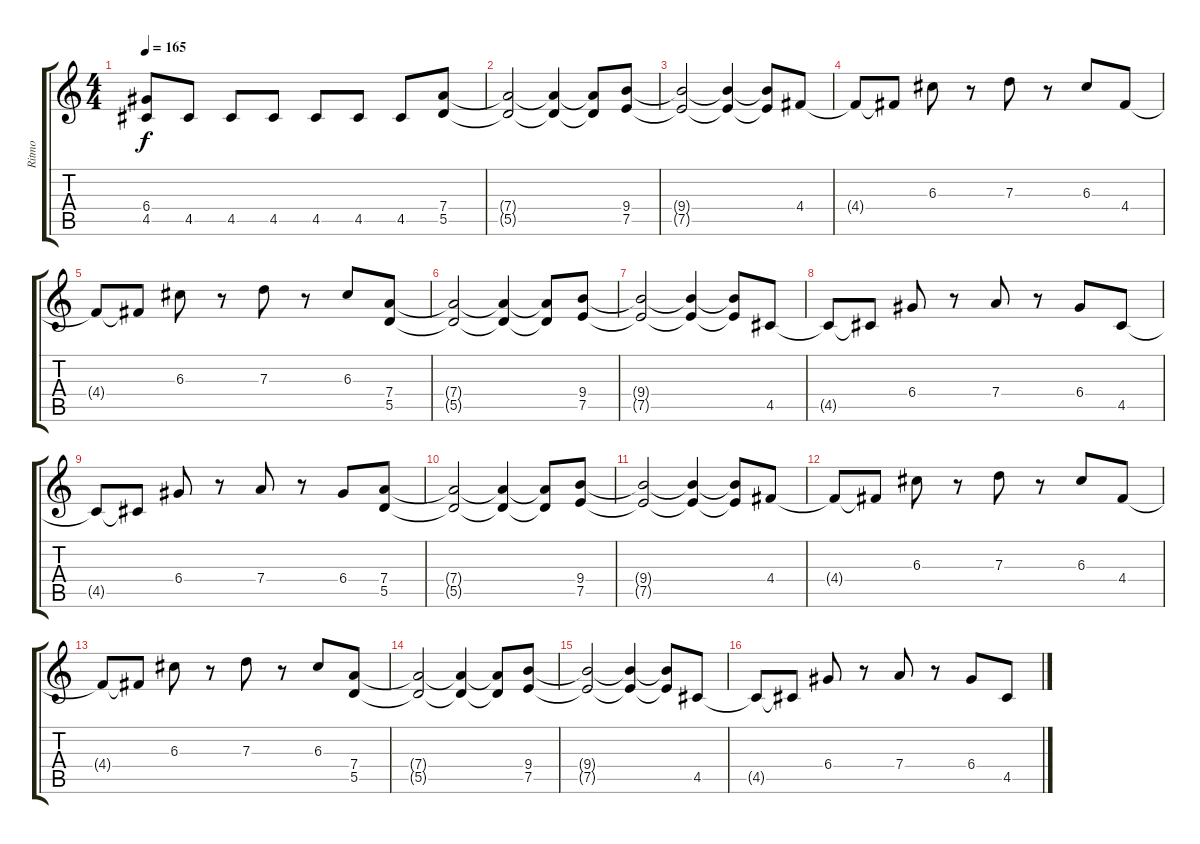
\track ("Ritmo" "Ritmo") {instrument electricguitarclean}
\staff {score tabs}
\tuning (E4 B3 G3 D3 A2 E2) {hide}
\ts (4 4)
\tempo 165
\clef g2
\ks c
(6.4{t} 4.5{t}).8{dy f} 4.5.8 4.5.8 4.5.8 4.5.8 4.5.8 4.5.8 (7.4 5.5).8 |
(7.4{t} 5.5{t}).2 (7.4{t} 5.5{t}).4 (7.4{t} 5.5{t}).8 (9.4 7.5).8 |
(9.4{t} 7.5{t}).2 (9.4{t} 7.5{t}).4 (9.4{t} 7.5{t}).8 4.4.8 |
4.4{t}.8 4.4{t}.8 6.3.8 r.8 7.3.8 r.8 6.3.8 4.4.8 |
4.4{t}.8 4.4{t}.8 6.3.8 r.8 7.3.8 r.8 6.3.8 (7.4 5.5).8 |
(7.4{t} 5.5{t}).2 (7.4{t} 5.5{t}).4 (7.4{t} 5.5{t}).8 (9.4 7.5).8 |
(9.4{t} 7.5{t}).2 (9.4{t} 7.5{t}).4 (9.4{t} 7.5{t}).8 4.5.8 |
4.5{t}.8 4.5{t}.8 6.4.8 r.8 7.4.8 r.8 6.4.8 4.5.8 |
4.5{t}.8 4.5{t}.8 6.4.8 r.8 7.4.8 r.8 6.4.8 (7.4 5.5).8 |
(7.4{t} 5.5{t}).2 (7.4{t} 5.5{t}).4 (7.4{t} 5.5{t}).8 (9.4 7.5).8 |
(9.4{t} 7.5{t}).2 (9.4{t} 7.5{t}).4 (9.4{t} 7.5{t}).8 4.4.8 |
4.4{t}.8 4.4{t}.8 6.3.8 r.8 7.3.8 r.8 6.3.8 4.4.8 |
4.4{t}.8 4.4{t}.8 6.3.8 r.8 7.3.8 r.8 6.3.8 (7.4 5.5).8 |
(7.4{t} 5.5{t}).2 (7.4{t} 5.5{t}).4 (7.4{t} 5.5{t}).8 (9.4 7.5).8 |
(9.4{t} 7.5{t}).2 (9.4{t} 7.5{t}).4 (9.4{t} 7.5{t}).8 4.5.8 |
4.5{t}.8 4.5{t}.8 6.4.8 r.8 7.4.8 r.8 6.4.8 4.5.8
